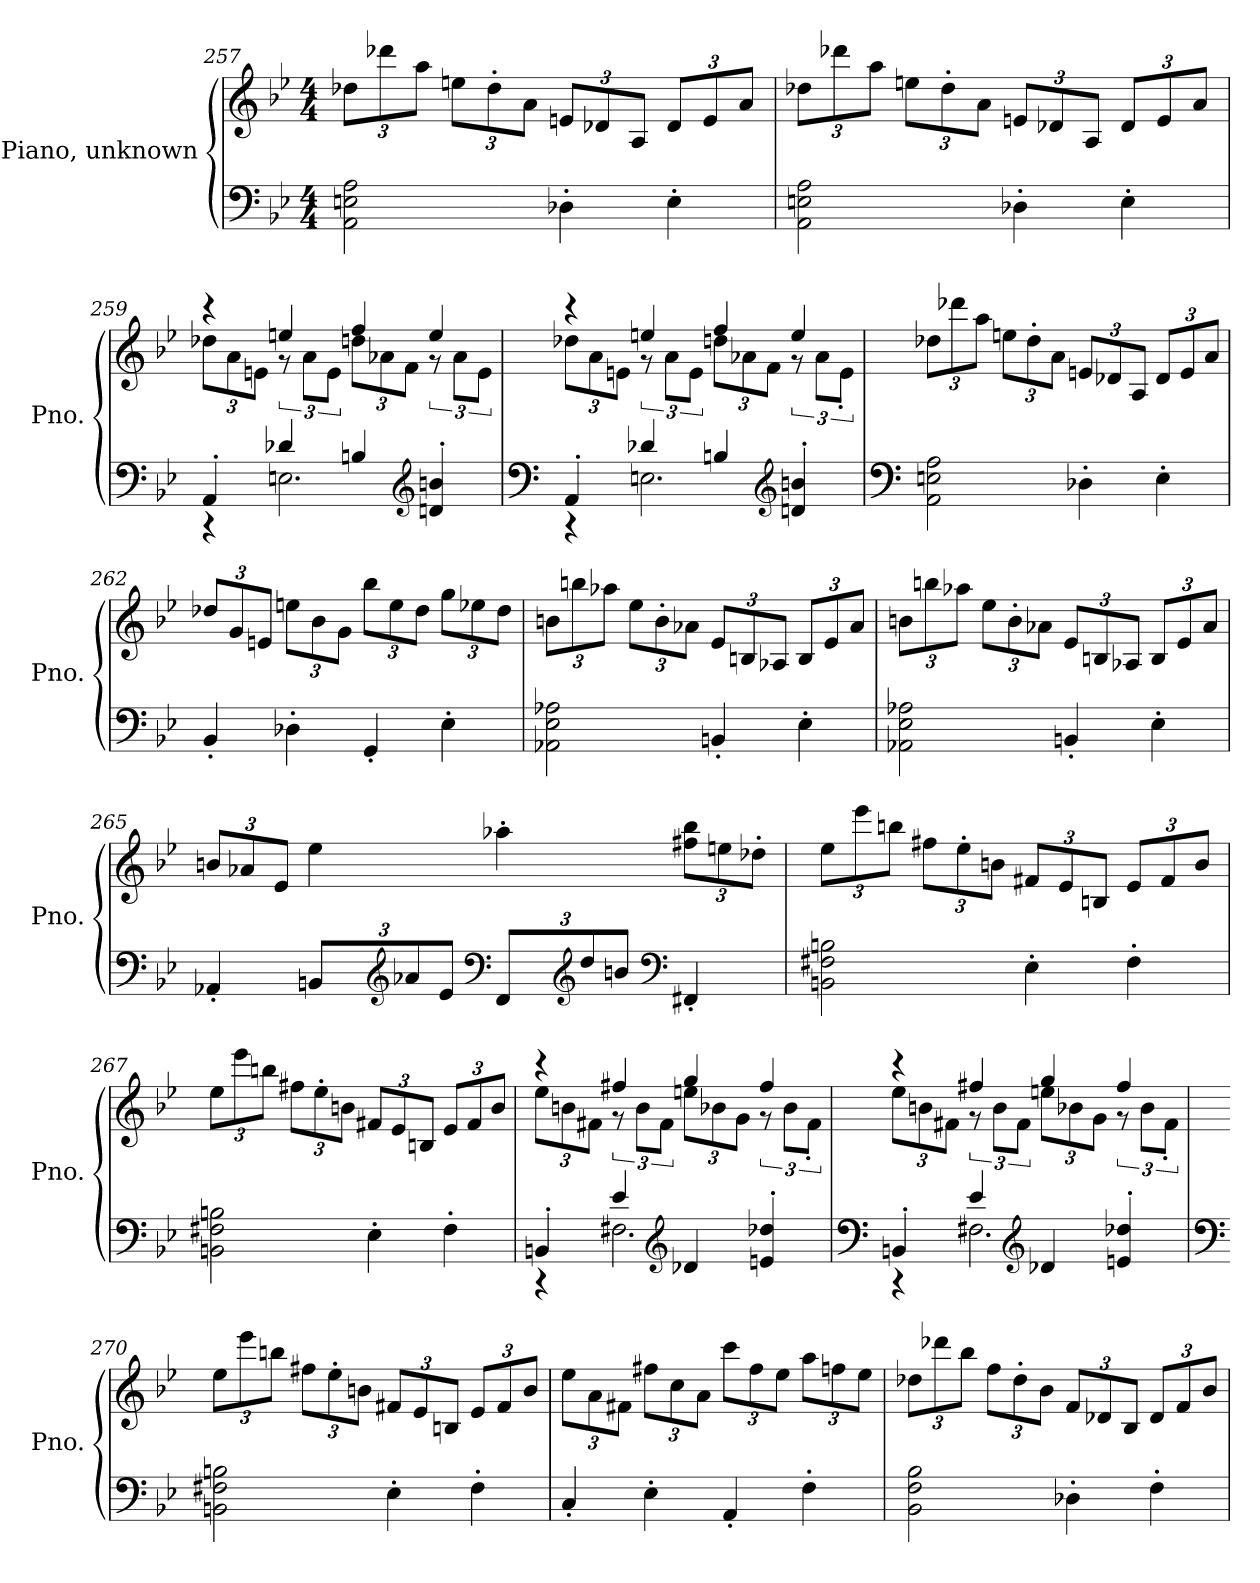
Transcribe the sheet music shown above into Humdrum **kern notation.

**kern	**kern
*part1	*part1
*staff2	*staff1
*I"Piano, unknown	*
*I'Pno.	*
!!LO:LB:g=z
*clefF4	*clefG2
*k[b-e-]	*k[b-e-]
*M4/4	*M4/4
*	*Xbrackettup
=257	=257
2AA\ 2En\ 2A\	12dd-X\L
.	12ddd-X\
.	12aa\J
.	12een\L
.	12dd-'\
.	12a\J
4D-X'\	12en/L
.	12d-X/
.	12A/J
4E'\	12d-/L
.	12e/
.	12a/J
=258	=258
2AA\ 2En\ 2A\	12dd-X\L
.	12ddd-X\
.	12aa\J
.	12een\L
.	12dd-'\
.	12a\J
4D-X'\	12en/L
.	12d-X/
.	12A/J
4E'\	12d-/L
.	12e/
.	12a/J
!!LO:LB:g=z
=259	=259
*^	*^
4AA'/	4r	4r	12dd-X\L
.	.	.	12a\
.	.	.	12en\J
*	*	*	*brackettup
4d-X/	2.En\	4een/	12r
.	.	.	12a\L
.	.	.	12e\J
*	*	*	*Xbrackettup
4Bn/	.	4ff/	12ddn\L
.	.	.	12a-X\
.	.	.	12f\J
*clefG2	*	*	*
*	*	*	*brackettup
4dn/' 4bn/'	.	4ee/	12r
.	.	.	12a-\L
.	.	.	12e\J
=260	=260	=260	=260
*clefF4	*	*	*
*	*	*	*Xbrackettup
4AA'/	4r	4r	12dd-X\L
.	.	.	12a\
.	.	.	12en\J
*	*	*	*brackettup
4d-X/	2.En\	4een/	12r
.	.	.	12a\L
.	.	.	12e\J
*	*	*	*Xbrackettup
4Bn/	.	4ff/	12ddn\L
.	.	.	12a-X\
.	.	.	12f\J
*clefG2	*	*	*
*	*	*	*brackettup
4dn/' 4bn/'	.	4ee/	12r
.	.	.	12a-\L
.	.	.	12e'\J
*v	*v	*	*
*	*v	*v
!!LO:LB:g=z
=261	=261
*clefF4	*
*	*Xbrackettup
2AA\ 2En\ 2A\	12dd-X\L
.	12ddd-X\
.	12aa\J
.	12een\L
.	12dd-'\
.	12a\J
4D-X'\	12en/L
.	12d-X/
.	12A/J
4E'\	12d-/L
.	12e/
.	12a/J
=262	=262
4BB-'/	12dd-X/L
.	12g/
.	12en/J
4D-X'\	12een\L
.	12b-\
.	12g\J
4GG'/	12bb-\L
.	12ee\
.	12dd-\J
4E-'\	12gg\L
.	12ee-X\
.	12dd-\J
!!LO:PB:g=z
=263	=263
2AA-X\ 2E-\ 2A-X\	12bn\L
.	12bbn\
.	12aa-X\J
.	12ee-\L
.	12b'\
.	12a-X\J
4BBn'/	12e-/L
.	12Bn/
.	12A-X/J
4E-'\	12B/L
.	12e-/
.	12a-/J
=264	=264
2AA-X\ 2E-\ 2A-X\	12bn\L
.	12bbn\
.	12aa-X\J
.	12ee-\L
.	12b'\
.	12a-X\J
4BBn'/	12e-/L
.	12Bn/
.	12A-X/J
4E-'\	12B/L
.	12e-/
.	12a-/J
!!LO:LB:g=z
=265	=265
4AA-X'/	12bn/L
.	12a-X/
.	12e-/J
*Xbrackettup	*
12BBn/L	4ee-\
*clefG2	*
12a-X/	.
12e-/J	.
*clefF4	*
12FF/L	4aa-X'\
*clefG2	*
12dd/	.
12bn/J	.
*clefF4	*
4FF#X'/	12ff#X\ 12bb-\L
.	12een\
.	12dd-X'\J
=266	=266
2BBn\ 2F#X\ 2Bn\	12ee-\L
.	12eee-\
.	12bbn\J
.	12ff#X\L
.	12ee-'\
.	12bn\J
4E-'\	12f#X/L
.	12e-/
.	12Bn/J
4F#'\	12e-/L
.	12f#/
.	12b/J
!!LO:LB:g=z
=267	=267
2BBn\ 2F#X\ 2Bn\	12ee-\L
.	12eee-\
.	12bbn\J
.	12ff#X\L
.	12ee-'\
.	12bn\J
4E-'\	12f#X/L
.	12e-/
.	12Bn/J
4F#'\	12e-/L
.	12f#/
.	12b/J
=268	=268
*^	*^
4BBn'/	4r	4r	12ee-\L
.	.	.	12bn\
.	.	.	12f#X\J
*	*	*	*brackettup
4e-/	2.F#X\	4ff#X/	12r
.	.	.	12b\L
.	.	.	12f#\J
*clefG2	*	*	*
*	*	*	*Xbrackettup
4d-X/	.	4gg/	12een\L
.	.	.	12b-X\
.	.	.	12g\J
*	*	*	*brackettup
4en/' 4dd-X/'	.	4ff#/	12r
.	.	.	12b-\L
.	.	.	12f#'\J
!!LO:LB:g=z	!!
=269	=269	=269	=269
*clefF4	*	*	*
*	*	*	*Xbrackettup
4BBn'/	4r	4r	12ee-\L
.	.	.	12bn\
.	.	.	12f#X\J
*	*	*	*brackettup
4e-/	2.F#X\	4ff#X/	12r
.	.	.	12b\L
.	.	.	12f#\J
*clefG2	*	*	*
*	*	*	*Xbrackettup
4d-X/	.	4gg/	12een\L
.	.	.	12b-X\
.	.	.	12g\J
*	*	*	*brackettup
4en/' 4dd-X/'	.	4ff#/	12r
.	.	.	12b-\L
.	.	.	12f#'\J
*v	*v	*	*
*	*v	*v
=270	=270
*clefF4	*
*	*Xbrackettup
2BBn\ 2F#X\ 2Bn\	12ee-\L
.	12eee-\
.	12bbn\J
.	12ff#X\L
.	12ee-'\
.	12bn\J
4E-'\	12f#X/L
.	12e-/
.	12Bn/J
4F#'\	12e-/L
.	12f#/
.	12b/J
!!LO:LB:g=z
=271	=271
4C'/	12ee-\L
.	12a\
.	12f#X\J
4E-'\	12ff#X\L
.	12cc\
.	12a\J
4AA'/	12ccc\L
.	12ff#\
.	12ee-\J
4F'\	12aa\L
.	12ffn\
.	12ee-\J
=272	=272
2BB-\ 2F\ 2B-\	12dd-X\L
.	12ddd-X\
.	12bb-\J
.	12ff\L
.	12dd-'\
.	12b-\J
4D-X'\	12f/L
.	12d-X/
.	12B-/J
4F'\	12d-/L
.	12f/
.	12b-/J
=	=
*-	*-
